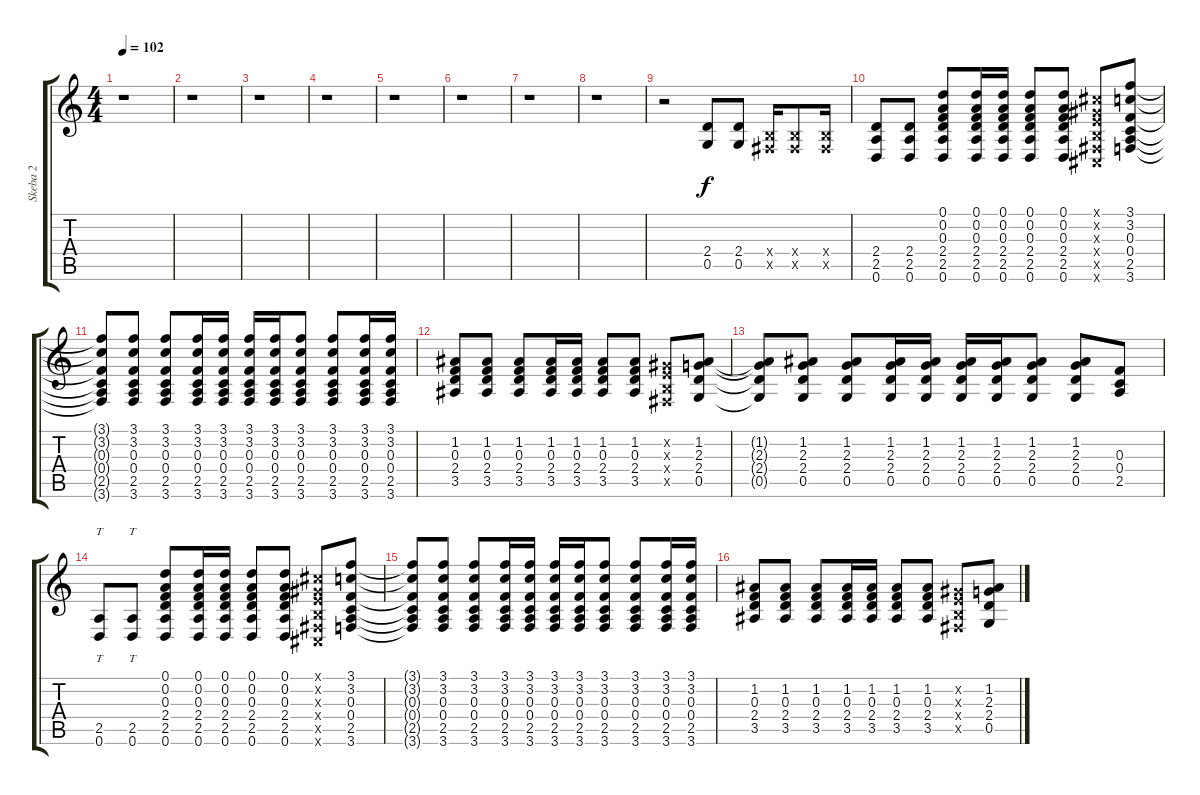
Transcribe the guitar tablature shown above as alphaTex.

\track ("Skeba 2" "Skeba 2") {instrument acousticguitarsteel}
\staff {score tabs}
\tuning (D4 A3 F3 C3 G2 D2) {hide}
\ts (4 4)
\tempo 102
\clef g2
\ks c
r.1{dy f} |
r.1 |
r.1 |
r.1 |
r.1 |
r.1 |
r.1 |
r.1 |
r.2 (2.4 0.5).8{volume 14 instrument overdrivenguitar} (2.4 0.5).8 (-1.4{x} -1.5{x}).16 (-1.4{x} -1.5{x}).8 (-1.4{x} -1.5{x}).16 |
(2.4 2.5 0.6).8{volume 11 instrument acousticguitarsteel} (2.4 2.5 0.6).8 (0.1 0.2 0.3 2.4 2.5 0.6).8 (0.1 0.2 0.3 2.4 2.5 0.6).16 (0.1 0.2 0.3 2.4 2.5 0.6).16 (0.1 0.2 0.3 2.4 2.5 0.6).8 (0.1 0.2 0.3 2.4 2.5 0.6).8 (-1.1{x} -1.2{x} -1.3{x} -1.4{x} -1.5{x} -1.6{x}).8 (3.1 3.2 0.3 0.4 2.5 3.6).8 |
(3.1{t} 3.2{t} 0.3{t} 0.4{t} 2.5{t} 3.6{t}).8 (3.1 3.2 0.3 0.4 2.5 3.6).8 (3.1 3.2 0.3 0.4 2.5 3.6).8 (3.1 3.2 0.3 0.4 2.5 3.6).16 (3.1 3.2 0.3 0.4 2.5 3.6).16 (3.1 3.2 0.3 0.4 2.5 3.6).16 (3.1 3.2 0.3 0.4 2.5 3.6).16 (3.1 3.2 0.3 0.4 2.5 3.6).8 (3.1 3.2 0.3 0.4 2.5 3.6).8 (3.1 3.2 0.3 0.4 2.5 3.6).16 (3.1 3.2 0.3 0.4 2.5 3.6).16 |
(1.2 0.3 2.4 3.5).8 (1.2 0.3 2.4 3.5).8 (1.2 0.3 2.4 3.5).8 (1.2 0.3 2.4 3.5).16 (1.2 0.3 2.4 3.5).16 (1.2 0.3 2.4 3.5).8 (1.2 0.3 2.4 3.5).8 (-1.2{x} -1.3{x} -1.4{x} -1.5{x}).8 (1.2 2.3 2.4 0.5).8 |
(1.2{t} 2.3{t} 2.4{t} 0.5{t}).8 (1.2 2.3 2.4 0.5).8 (1.2 2.3 2.4 0.5).8 (1.2 2.3 2.4 0.5).16 (1.2 2.3 2.4 0.5).16 (1.2 2.3 2.4 0.5).16 (1.2 2.3 2.4 0.5).16 (1.2 2.3 2.4 0.5).8 (1.2 2.3 2.4 0.5).8 (0.3 0.4 2.5).8 |
(2.5 0.6).8{tt} (2.5 0.6).8{tt} (0.1 0.2 0.3 2.4 2.5 0.6).8 (0.1 0.2 0.3 2.4 2.5 0.6).16 (0.1 0.2 0.3 2.4 2.5 0.6).16 (0.1 0.2 0.3 2.4 2.5 0.6).8 (0.1 0.2 0.3 2.4 2.5 0.6).8 (-1.1{x} -1.2{x} -1.3{x} -1.4{x} -1.5{x} -1.6{x}).8 (3.1 3.2 0.3 0.4 2.5 3.6).8 |
(3.1{t} 3.2{t} 0.3{t} 0.4{t} 2.5{t} 3.6{t}).8 (3.1 3.2 0.3 0.4 2.5 3.6).8 (3.1 3.2 0.3 0.4 2.5 3.6).8 (3.1 3.2 0.3 0.4 2.5 3.6).16 (3.1 3.2 0.3 0.4 2.5 3.6).16 (3.1 3.2 0.3 0.4 2.5 3.6).16 (3.1 3.2 0.3 0.4 2.5 3.6).16 (3.1 3.2 0.3 0.4 2.5 3.6).8 (3.1 3.2 0.3 0.4 2.5 3.6).8 (3.1 3.2 0.3 0.4 2.5 3.6).16 (3.1 3.2 0.3 0.4 2.5 3.6).16 |
(1.2 0.3 2.4 3.5).8 (1.2 0.3 2.4 3.5).8 (1.2 0.3 2.4 3.5).8 (1.2 0.3 2.4 3.5).16 (1.2 0.3 2.4 3.5).16 (1.2 0.3 2.4 3.5).8 (1.2 0.3 2.4 3.5).8 (-1.2{x} -1.3{x} -1.4{x} -1.5{x}).8 (1.2 2.3 2.4 0.5).8
